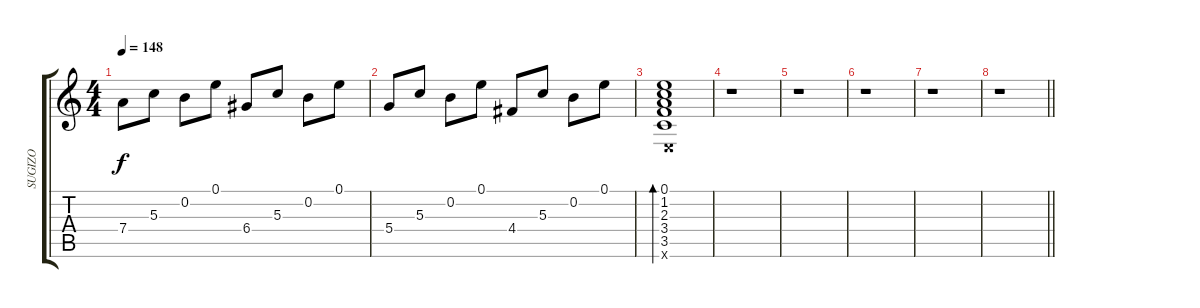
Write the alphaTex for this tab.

\track ("SUGIZO" "SUGIZO") {instrument distortionguitar}
\staff {score tabs}
\tuning (E4 B3 G3 D3 A2 E2) {hide}
\ts (4 4)
\tempo 148
\clef g2
\ks c
7.4.8{dy f} 5.3.8 0.2.8 0.1.8 6.4.8 5.3.8 0.2.8 0.1.8 |
5.4.8 5.3.8 0.2.8 0.1.8 4.4.8 5.3.8 0.2.8 0.1.8 |
(0.1 1.2 2.3 3.4 3.5 0.6{x}).1{bd 480} |
r.1 |
r.1 |
r.1 |
r.1 |
\barLineRight lightlight
r.1
